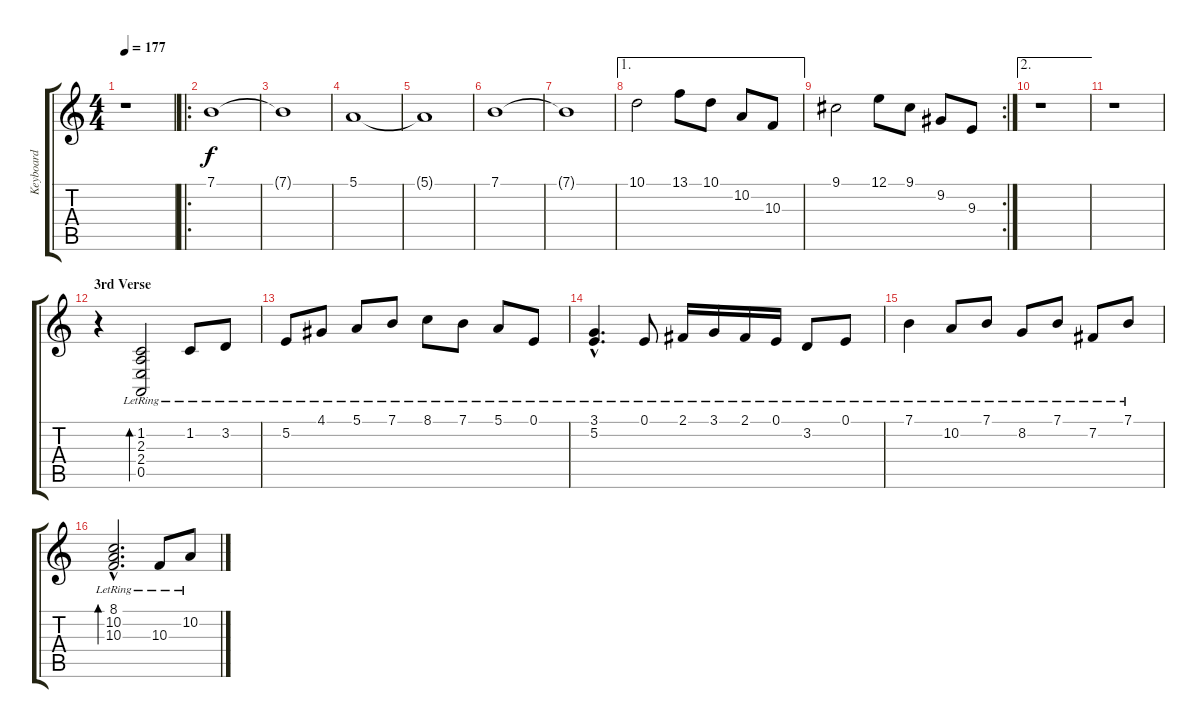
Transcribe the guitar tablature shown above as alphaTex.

\track ("Keyboard" "Keyboard") {instrument electricgrandpiano}
\staff {score tabs}
\tuning (E4 B3 G3 D3 A2 E2) {hide}
\ts (4 4)
\tempo 177
\clef g2
\ks c
r.1{dy f} |
\ro
7.1.1{volume 11 instrument choiraahs} |
7.1{t}.1 |
5.1.1 |
5.1{t}.1 |
7.1.1 |
7.1{t}.1 |
\ae 1
10.1.2 13.1.8 10.1.8 10.2.8 10.3.8 |
\rc 2
9.1.2 12.1.8 9.1.8 9.2.8 9.3.8 |
\ae 2
r.1 |
r.1 |
\section ("" "3rd Verse")
r.4{volume 14 instrument electricgrandpiano} (1.2{lr} 2.3{lr} 2.4{lr} 0.5{lr}).2{bd 480} 1.2{lr}.8 3.2{lr}.8 |
5.2{lr}.8 4.1{lr}.8 5.1{lr}.8 7.1{lr}.8 8.1{lr}.8 7.1{lr}.8 5.1{lr}.8 0.1{lr}.8 |
(3.1{hac lr} 5.2{hac lr}).4{d} 0.1{lr}.8 2.1{lr}.16 3.1{lr}.16 2.1{lr}.16 0.1{lr}.16 3.2{lr}.8 0.1{lr}.8 |
7.1{lr}.4 10.2{lr}.8 7.1{lr}.8 8.2{lr}.8 7.1{lr}.8 7.2{lr}.8 7.1{lr}.8 |
(8.1{hac lr} 10.2{hac lr} 10.3{hac lr}).2{d bd 480} 10.3{lr}.8 10.2{lr}.8
